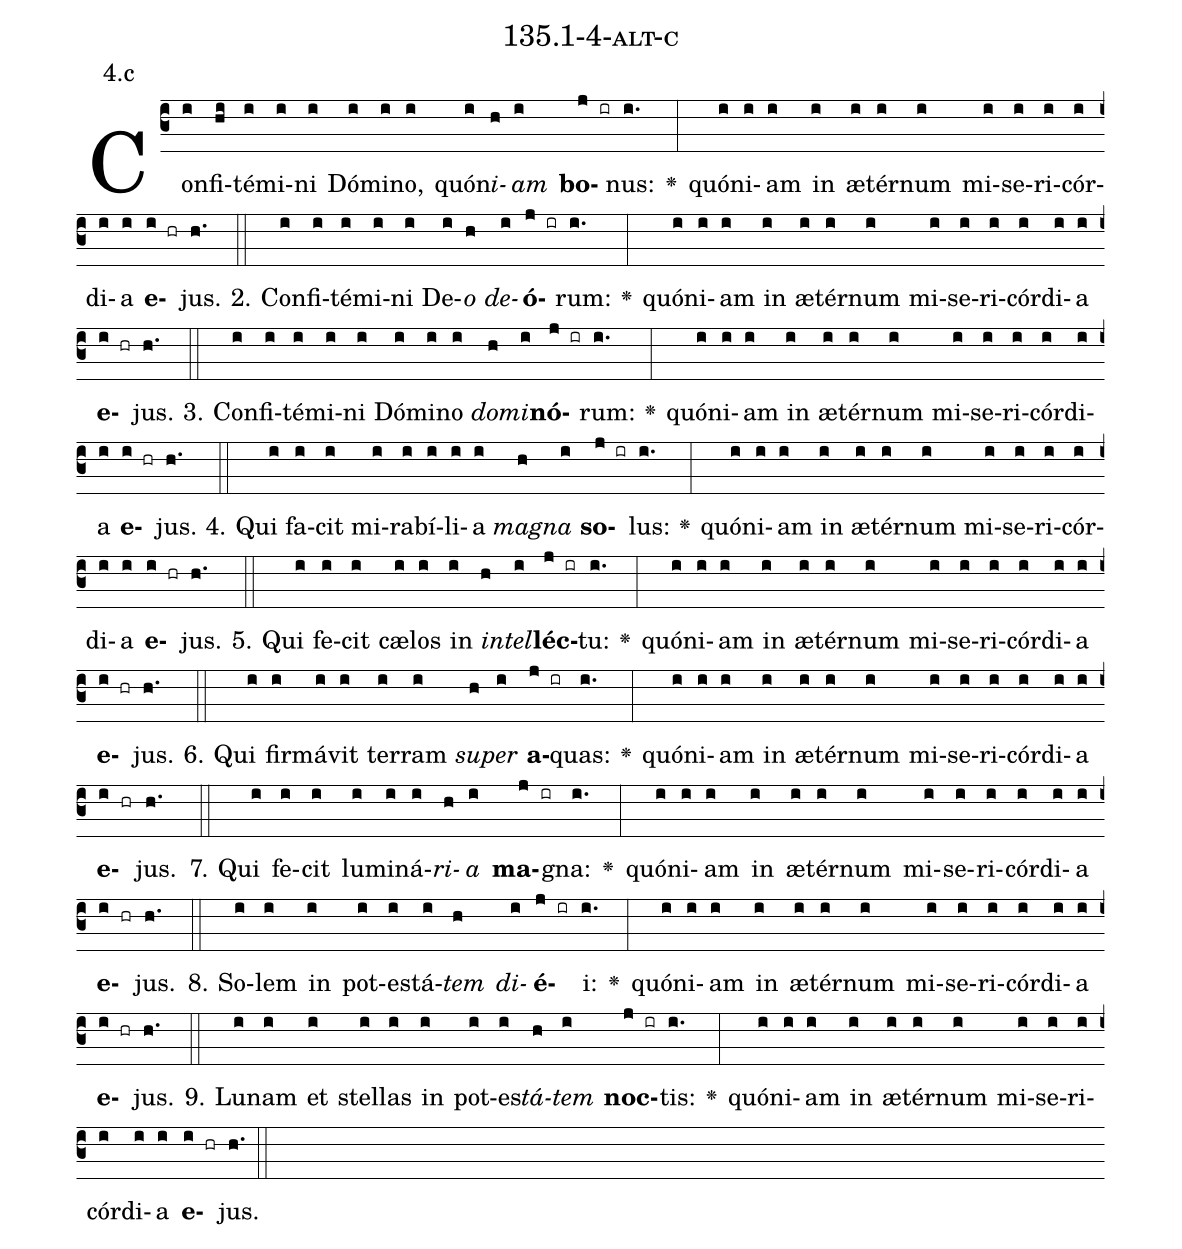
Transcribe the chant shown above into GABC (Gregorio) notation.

name: 135.1-4-alt-c;
annotation: 4.c;
%%
(c3)Con(i)fi(hi)té(i)mi(i)ni(i) Dó(i)mi(i)no,(i) quón(i)<i>i</i>(h)<i>am</i>(i) <b>bo</b>(j ir)nus:(i.) <v>\greheightstar</v>(:) quón(i)i(i)am(i) in(i) æ(i)tér(i)num(i) mi(i)se(i)ri(i)cór(i)di(i)a(i) <b>e</b>(i hr)jus.(h.) (::)
2. Con(i)fi(i)té(i)mi(i)ni(i) De(i)<i>o</i>(h) <i>de</i>(i)<b>ó</b>(j ir)rum:(i.) <v>\greheightstar</v>(:) quón(i)i(i)am(i) in(i) æ(i)tér(i)num(i) mi(i)se(i)ri(i)cór(i)di(i)a(i) <b>e</b>(i hr)jus.(h.) (::)
3. Con(i)fi(i)té(i)mi(i)ni(i) Dó(i)mi(i)no(i) <i>do</i>(h)<i>mi</i>(i)<b>nó</b>(j ir)rum:(i.) <v>\greheightstar</v>(:) quón(i)i(i)am(i) in(i) æ(i)tér(i)num(i) mi(i)se(i)ri(i)cór(i)di(i)a(i) <b>e</b>(i hr)jus.(h.) (::)
4. Qui(i) fa(i)cit(i) mi(i)ra(i)bí(i)li(i)a(i) <i>ma</i>(h)<i>gna</i>(i) <b>so</b>(j ir)lus:(i.) <v>\greheightstar</v>(:) quón(i)i(i)am(i) in(i) æ(i)tér(i)num(i) mi(i)se(i)ri(i)cór(i)di(i)a(i) <b>e</b>(i hr)jus.(h.) (::)
5. Qui(i) fe(i)cit(i) cæ(i)los(i) in(i) <i>in</i>(h)<i>tel</i>(i)<b>léc</b>(j ir)tu:(i.) <v>\greheightstar</v>(:) quón(i)i(i)am(i) in(i) æ(i)tér(i)num(i) mi(i)se(i)ri(i)cór(i)di(i)a(i) <b>e</b>(i hr)jus.(h.) (::)
6. Qui(i) fir(i)má(i)vit(i) ter(i)ram(i) <i>su</i>(h)<i>per</i>(i) <b>a</b>(j ir)quas:(i.) <v>\greheightstar</v>(:) quón(i)i(i)am(i) in(i) æ(i)tér(i)num(i) mi(i)se(i)ri(i)cór(i)di(i)a(i) <b>e</b>(i hr)jus.(h.) (::)
7. Qui(i) fe(i)cit(i) lu(i)mi(i)ná(i)<i>ri</i>(h)<i>a</i>(i) <b>ma</b>(j ir)gna:(i.) <v>\greheightstar</v>(:) quón(i)i(i)am(i) in(i) æ(i)tér(i)num(i) mi(i)se(i)ri(i)cór(i)di(i)a(i) <b>e</b>(i hr)jus.(h.) (::)
8. So(i)lem(i) in(i) pot(i)es(i)tá(i)<i>tem</i>(h) <i>di</i>(i)<b>é</b>(j ir)i:(i.) <v>\greheightstar</v>(:) quón(i)i(i)am(i) in(i) æ(i)tér(i)num(i) mi(i)se(i)ri(i)cór(i)di(i)a(i) <b>e</b>(i hr)jus.(h.) (::)
9. Lu(i)nam(i) et(i) stel(i)las(i) in(i) pot(i)es(i)<i>tá</i>(h)<i>tem</i>(i) <b>noc</b>(j ir)tis:(i.) <v>\greheightstar</v>(:) quón(i)i(i)am(i) in(i) æ(i)tér(i)num(i) mi(i)se(i)ri(i)cór(i)di(i)a(i) <b>e</b>(i hr)jus.(h.) (::)
